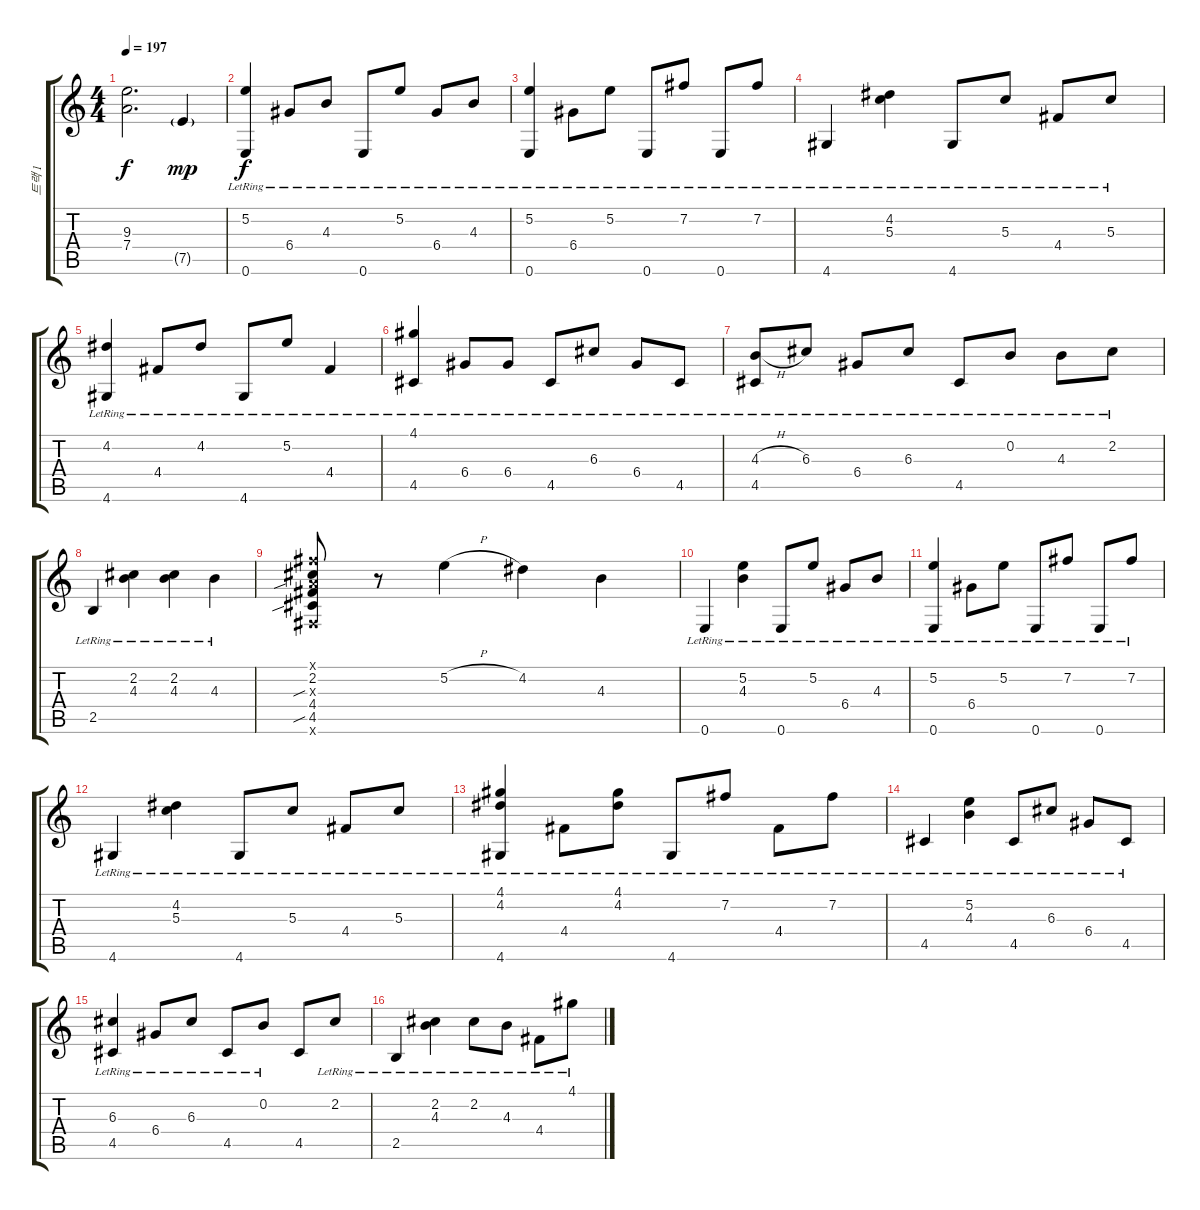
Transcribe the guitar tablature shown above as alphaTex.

\track ("트랙 1" "트랙 1") {instrument acousticguitarsteel}
\staff {score tabs}
\tuning (E4 B3 G3 D3 A2 E2) {hide}
\ts (4 4)
\tempo 197
\clef g2
\ks c
(9.3{t} 7.4{t}).2{d dy f} 7.5{g}.4{dy mp} |
(5.2{lr} 0.6{lr}).4{dy f} 6.4{lr}.8 4.3{lr}.8 0.6{lr}.8 5.2{lr}.8 6.4{lr}.8 4.3{lr}.8 |
(5.2{lr} 0.6{lr}).4 6.4{lr}.8 5.2{lr}.8 0.6{lr}.8 7.2{lr}.8 0.6{lr}.8 7.2{lr}.8 |
4.6{lr}.4 (4.2{lr} 5.3{lr}).4 4.6{lr}.8 5.3{lr}.8 4.4{lr}.8 5.3{lr}.8 |
(4.2{lr} 4.6{lr}).4 4.4{lr}.8 4.2{lr}.8 4.6{lr}.8 5.2{lr}.8 4.4{lr}.4 |
(4.1 4.5{lr}).4 6.4{lr}.8 6.4{lr}.8 4.5{lr}.8 6.3{lr}.8 6.4{lr}.8 4.5{lr}.8 |
(4.3{h lr} 4.5{lr}).8 6.3{lr}.8 6.4{lr}.8 6.3{lr}.8 4.5{lr}.8 0.2{lr}.8 4.3{lr}.8 2.2{lr}.8 |
2.5{lr}.4 (2.2 4.3{lr}).4 (2.2 4.3{lr}).4 4.3{lr}.4 |
(2.1{x} 2.2 2.3{sib x} 4.4 4.5{sib} 2.6{x}).8 r.8 5.2{h}.4 4.2.4 4.3.4 |
0.6{lr}.4 (5.2{lr} 4.3{lr}).4 0.6{lr}.8 5.2{lr}.8 6.4{lr}.8 4.3{lr}.8 |
(5.2{lr} 0.6{lr}).4 6.4{lr}.8 5.2{lr}.8 0.6{lr}.8 7.2{lr}.8 0.6{lr}.8 7.2{lr}.8 |
4.6{lr}.4 (4.2{lr} 5.3{lr}).4 4.6{lr}.8 5.3{lr}.8 4.4{lr}.8 5.3{lr}.8 |
(4.1 4.2 4.6{lr}).4 4.4{lr}.8 (4.1{lr} 4.2).8 4.6{lr}.8 7.2{lr}.8 4.4{lr}.8 7.2{lr}.8 |
4.5{lr}.4 (5.2{lr} 4.3{lr}).4 4.5{lr}.8 6.3{lr}.8 6.4{lr}.8 4.5{lr}.8 |
(6.3{lr} 4.5{lr}).4 6.4{lr}.8 6.3{lr}.8 4.5{lr}.8 0.2{lr}.8 4.5.8 2.2{lr}.8 |
2.5{lr}.4 (2.2{lr} 4.3{lr}).4 2.2{lr}.8 4.3{lr}.8 4.4{lr}.8 4.1{lr}.8
